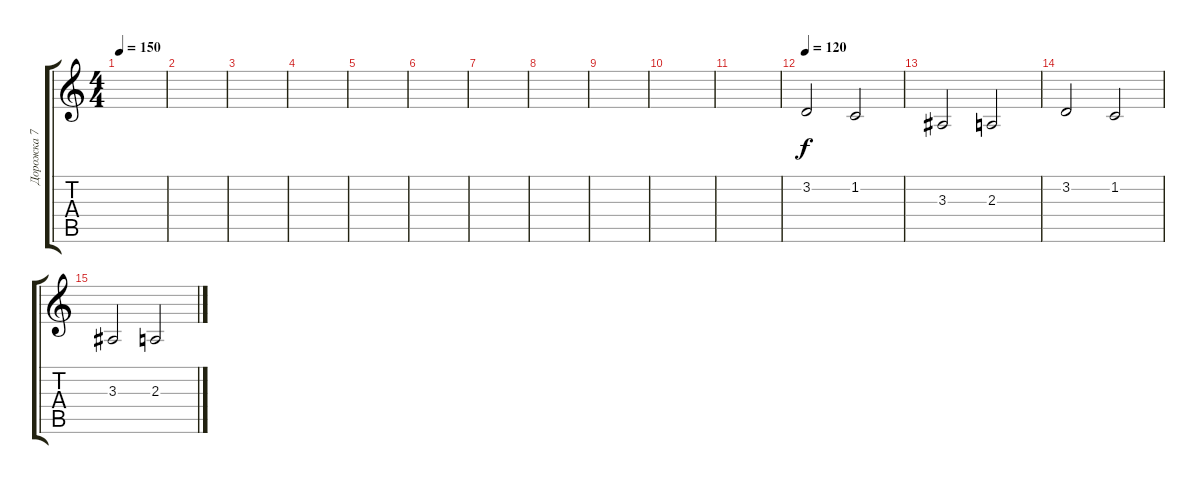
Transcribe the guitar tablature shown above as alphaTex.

\track ("Дорожка 7" "Дорожка 7") {instrument stringensemble1}
\staff {score tabs}
\tuning (E4 B3 G3 D3 A2 E2) {hide}
\ts (4 4)
\tempo 150
\clef g2
\ks c
|
|
|
|
|
|
|
|
|
|
|
\tempo 120
3.2.2 1.2.2 |
3.3.2 2.3.2 |
3.2.2 1.2.2 |
3.3.2 2.3.2
